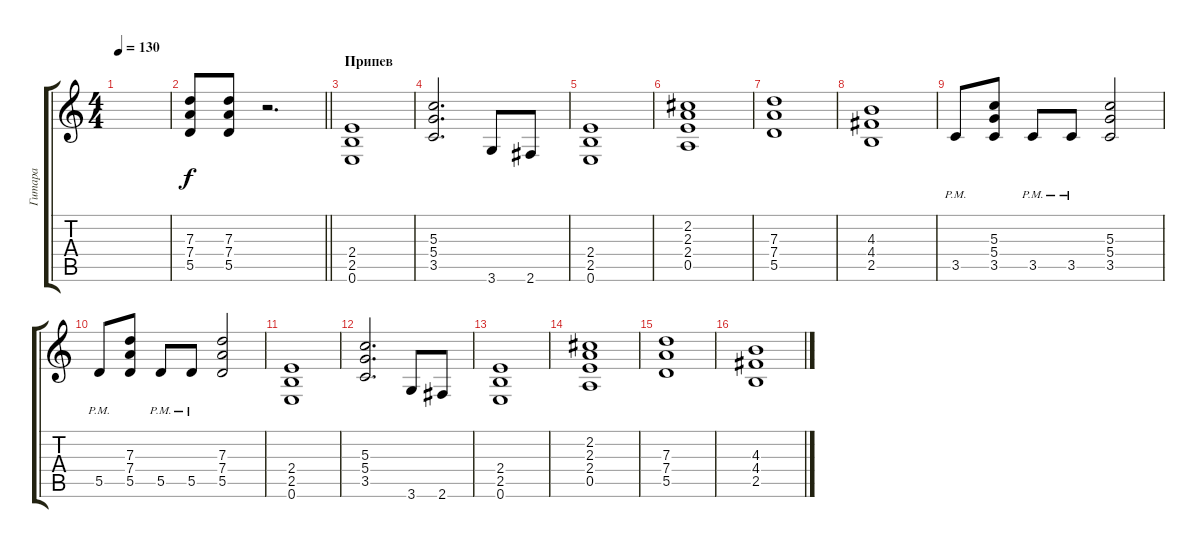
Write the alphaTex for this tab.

\track ("Гитара " "Гитара ") {solo instrument distortionguitar}
\staff {score tabs}
\tuning (E4 B3 G3 D3 A2 E2) {hide}
\ts (4 4)
\tempo 130
\clef g2
\ks c
|
\barLineRight lightlight
(7.3 7.4 5.5).8{volume 16 balance 12 instrument distortionguitar} (7.3 7.4 5.5).8 r.2{d} |
\section ("" "Припев")
(2.4 2.5 0.6).1{volume 16 instrument distortionguitar} |
(5.3 5.4 3.5).2{d} 3.6.8 2.6.8 |
(2.4 2.5 0.6).1 |
(2.2 2.3 2.4 0.5).1 |
(7.3 7.4 5.5).1 |
(4.3 4.4 2.5).1 |
3.5{pm}.8 (5.3 5.4 3.5).8 3.5{pm}.8 3.5{pm}.8 (5.3 5.4 3.5).2 |
5.5{pm}.8 (7.3 7.4 5.5).8 5.5{pm}.8 5.5{pm}.8 (7.3 7.4 5.5).2 |
(2.4 2.5 0.6).1 |
(5.3 5.4 3.5).2{d} 3.6.8 2.6.8 |
(2.4 2.5 0.6).1 |
(2.2 2.3 2.4 0.5).1 |
(7.3 7.4 5.5).1 |
(4.3 4.4 2.5).1
